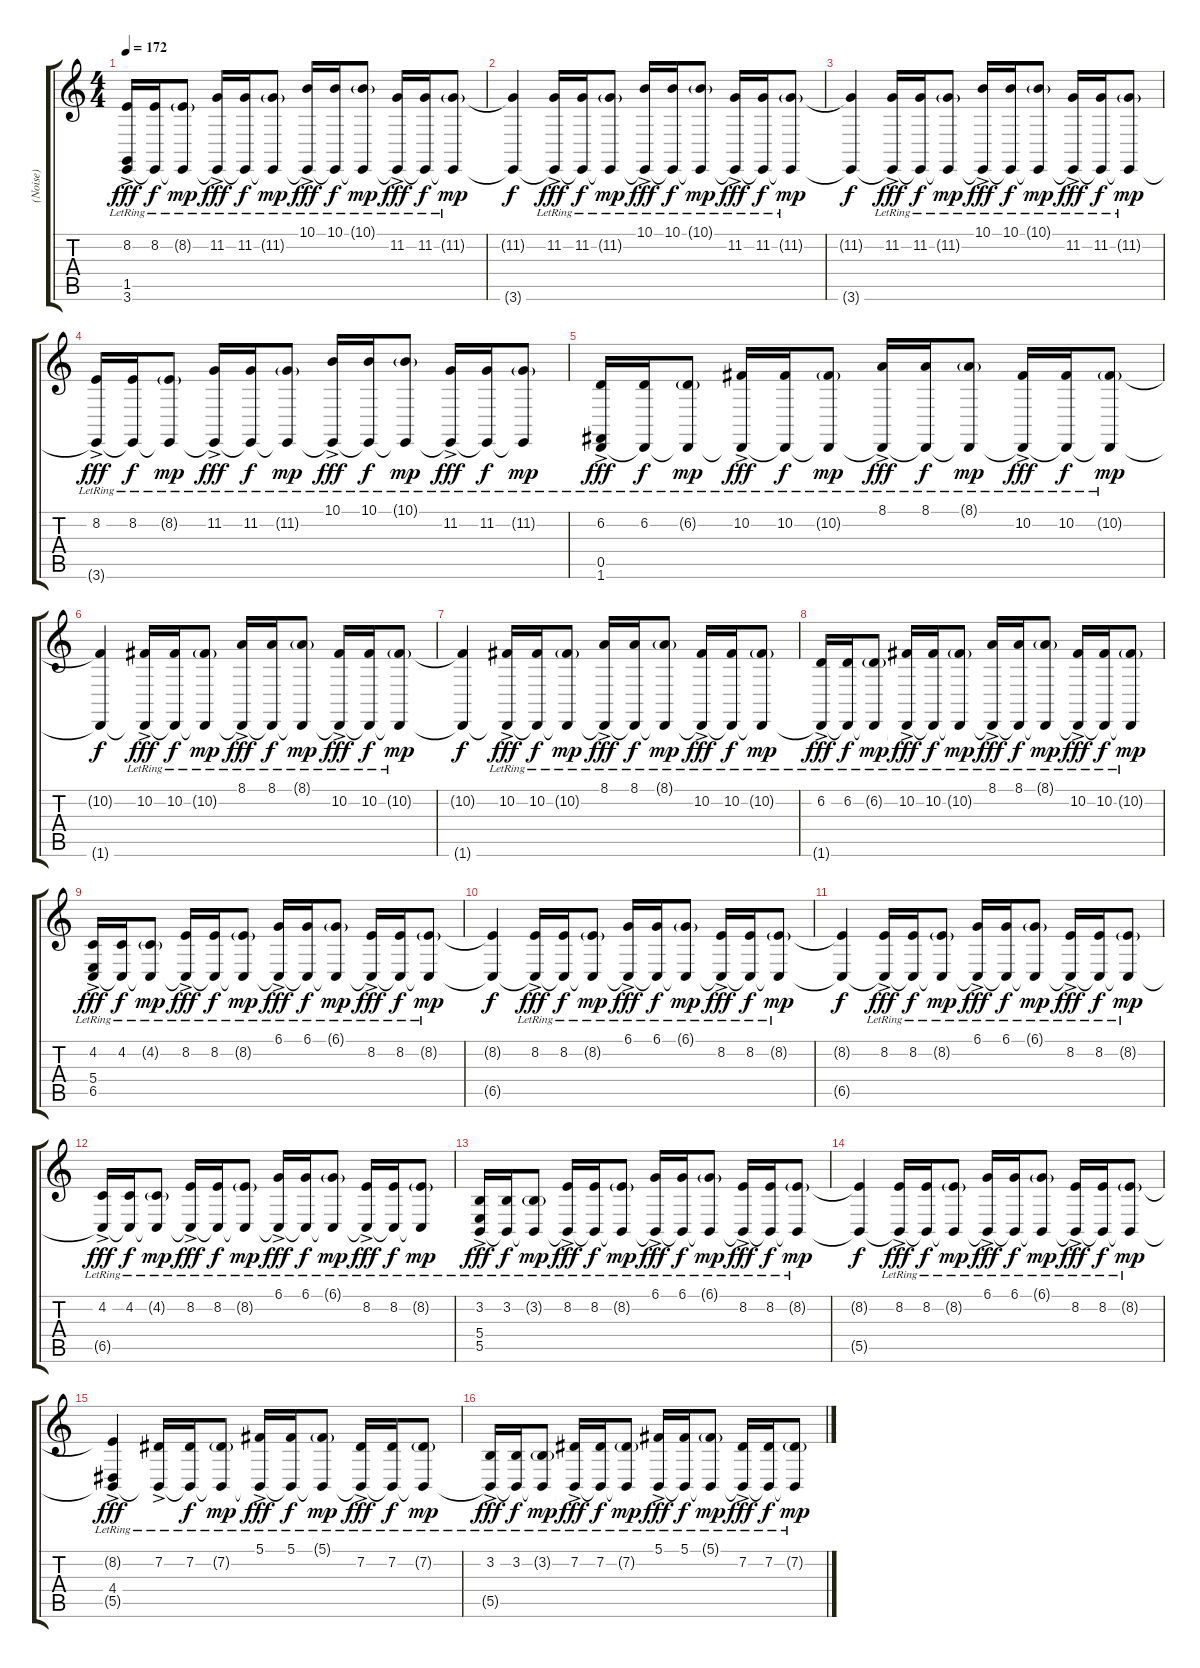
\track ("(Noise)" "(Noise)") {instrument fx6goblins}
\staff {score tabs}
\tuning (Db4 Ab3 E3 B2 Gb2 Db2) {hide}
\ts (4 4)
\tempo 172
\clef g2
\ks c
(8.2{ac lr} 1.5{ac lr} 3.6{ac lr}).16{dy fff instrument fx6goblins} (8.2{lr} 3.6{t}).16{dy f} (8.2{g lr} 3.6{t}).8{dy mp} (11.2{ac lr} 3.6{t}).16{dy fff} (11.2{lr} 3.6{t}).16{dy f} (11.2{g lr} 3.6{t}).8{dy mp} (10.1{ac lr} 3.6{t}).16{dy fff} (10.1{lr} 3.6{t}).16{dy f} (10.1{g lr} 3.6{t}).8{dy mp} (11.2{ac lr} 3.6{t}).16{dy fff} (11.2{lr} 3.6{t}).16{dy f} (11.2{g lr} 3.6{t}).8{dy mp} |
(11.2{t} 3.6{t}).4{dy f} (11.2{ac lr} 3.6{t}).16{dy fff} (11.2{lr} 3.6{t}).16{dy f} (11.2{g lr} 3.6{t}).8{dy mp} (10.1{ac lr} 3.6{t}).16{dy fff} (10.1{lr} 3.6{t}).16{dy f} (10.1{g lr} 3.6{t}).8{dy mp} (11.2{ac lr} 3.6{t}).16{dy fff} (11.2{lr} 3.6{t}).16{dy f} (11.2{g lr} 3.6{t}).8{dy mp} |
(11.2{t} 3.6{t}).4{dy f} (11.2{ac lr} 3.6{t}).16{dy fff} (11.2{lr} 3.6{t}).16{dy f} (11.2{g lr} 3.6{t}).8{dy mp} (10.1{ac lr} 3.6{t}).16{dy fff} (10.1{lr} 3.6{t}).16{dy f} (10.1{g lr} 3.6{t}).8{dy mp} (11.2{ac lr} 3.6{t}).16{dy fff} (11.2{lr} 3.6{t}).16{dy f} (11.2{g lr} 3.6{t}).8{dy mp} |
(8.2{ac lr} 3.6{t}).16{dy fff} (8.2{lr} 3.6{t}).16{dy f} (8.2{g lr} 3.6{t}).8{dy mp} (11.2{ac lr} 3.6{t}).16{dy fff} (11.2{lr} 3.6{t}).16{dy f} (11.2{g lr} 3.6{t}).8{dy mp} (10.1{ac lr} 3.6{t}).16{dy fff} (10.1{lr} 3.6{t}).16{dy f} (10.1{g lr} 3.6{t}).8{dy mp} (11.2{ac lr} 3.6{t}).16{dy fff} (11.2{lr} 3.6{t}).16{dy f} (11.2{g lr} 3.6{t}).8{dy mp} |
(6.2{ac lr} 0.5{ac lr} 1.6{ac lr}).16{dy fff} (6.2{lr} 1.6{t}).16{dy f} (6.2{g lr} 1.6{t}).8{dy mp} (10.2{ac lr} 1.6{t}).16{dy fff} (10.2{lr} 1.6{t}).16{dy f} (10.2{g lr} 1.6{t}).8{dy mp} (8.1{ac lr} 1.6{t}).16{dy fff} (8.1{lr} 1.6{t}).16{dy f} (8.1{g lr} 1.6{t}).8{dy mp} (10.2{ac lr} 1.6{t}).16{dy fff} (10.2{lr} 1.6{t}).16{dy f} (10.2{g lr} 1.6{t}).8{dy mp} |
(10.2{t} 1.6{t}).4{dy f} (10.2{ac lr} 1.6{t}).16{dy fff} (10.2{lr} 1.6{t}).16{dy f} (10.2{g lr} 1.6{t}).8{dy mp} (8.1{ac lr} 1.6{t}).16{dy fff} (8.1{lr} 1.6{t}).16{dy f} (8.1{g lr} 1.6{t}).8{dy mp} (10.2{ac lr} 1.6{t}).16{dy fff} (10.2{lr} 1.6{t}).16{dy f} (10.2{g lr} 1.6{t}).8{dy mp} |
(10.2{t} 1.6{t}).4{dy f} (10.2{ac lr} 1.6{t}).16{dy fff} (10.2{lr} 1.6{t}).16{dy f} (10.2{g lr} 1.6{t}).8{dy mp} (8.1{ac lr} 1.6{t}).16{dy fff} (8.1{lr} 1.6{t}).16{dy f} (8.1{g lr} 1.6{t}).8{dy mp} (10.2{ac lr} 1.6{t}).16{dy fff} (10.2{lr} 1.6{t}).16{dy f} (10.2{g lr} 1.6{t}).8{dy mp} |
(6.2{ac lr} 1.6{t}).16{dy fff} (6.2{lr} 1.6{t}).16{dy f} (6.2{g lr} 1.6{t}).8{dy mp} (10.2{ac lr} 1.6{t}).16{dy fff} (10.2{lr} 1.6{t}).16{dy f} (10.2{g lr} 1.6{t}).8{dy mp} (8.1{ac lr} 1.6{t}).16{dy fff} (8.1{lr} 1.6{t}).16{dy f} (8.1{g lr} 1.6{t}).8{dy mp} (10.2{ac lr} 1.6{t}).16{dy fff} (10.2{lr} 1.6{t}).16{dy f} (10.2{g lr} 1.6{t}).8{dy mp} |
(4.2{ac lr} 5.4{ac lr} 6.5{ac lr}).16{dy fff} (4.2{lr} 6.5{t}).16{dy f} (4.2{g lr} 6.5{t}).8{dy mp} (8.2{ac lr} 6.5{t}).16{dy fff} (8.2{lr} 6.5{t}).16{dy f} (8.2{g lr} 6.5{t}).8{dy mp} (6.1{ac lr} 6.5{t}).16{dy fff} (6.1{lr} 6.5{t}).16{dy f} (6.1{g lr} 6.5{t}).8{dy mp} (8.2{ac lr} 6.5{t}).16{dy fff} (8.2{lr} 6.5{t}).16{dy f} (8.2{g lr} 6.5{t}).8{dy mp} |
(8.2{t} 6.5{t}).4{dy f} (8.2{ac lr} 6.5{t}).16{dy fff} (8.2{lr} 6.5{t}).16{dy f} (8.2{g lr} 6.5{t}).8{dy mp} (6.1{ac lr} 6.5{t}).16{dy fff} (6.1{lr} 6.5{t}).16{dy f} (6.1{g lr} 6.5{t}).8{dy mp} (8.2{ac lr} 6.5{t}).16{dy fff} (8.2{lr} 6.5{t}).16{dy f} (8.2{g lr} 6.5{t}).8{dy mp} |
(8.2{t} 6.5{t}).4{dy f} (8.2{ac lr} 6.5{t}).16{dy fff} (8.2{lr} 6.5{t}).16{dy f} (8.2{g lr} 6.5{t}).8{dy mp} (6.1{ac lr} 6.5{t}).16{dy fff} (6.1{lr} 6.5{t}).16{dy f} (6.1{g lr} 6.5{t}).8{dy mp} (8.2{ac lr} 6.5{t}).16{dy fff} (8.2{lr} 6.5{t}).16{dy f} (8.2{g lr} 6.5{t}).8{dy mp} |
(4.2{ac lr} 6.5{t}).16{dy fff} (4.2{lr} 6.5{t}).16{dy f} (4.2{g lr} 6.5{t}).8{dy mp} (8.2{ac lr} 6.5{t}).16{dy fff} (8.2{lr} 6.5{t}).16{dy f} (8.2{g lr} 6.5{t}).8{dy mp} (6.1{ac lr} 6.5{t}).16{dy fff} (6.1{lr} 6.5{t}).16{dy f} (6.1{g lr} 6.5{t}).8{dy mp} (8.2{ac lr} 6.5{t}).16{dy fff} (8.2{lr} 6.5{t}).16{dy f} (8.2{g lr} 6.5{t}).8{dy mp} |
(3.2{ac lr} 5.4{ac lr} 5.5{ac lr}).16{dy fff} (3.2{lr} 5.5{t}).16{dy f} (3.2{g lr} 5.5{t}).8{dy mp} (8.2{ac lr} 5.5{t}).16{dy fff} (8.2{lr} 5.5{t}).16{dy f} (8.2{g lr} 5.5{t}).8{dy mp} (6.1{ac lr} 5.5{t}).16{dy fff} (6.1{lr} 5.5{t}).16{dy f} (6.1{g lr} 5.5{t}).8{dy mp} (8.2{ac lr} 5.5{t}).16{dy fff} (8.2{lr} 5.5{t}).16{dy f} (8.2{g lr} 5.5{t}).8{dy mp} |
(8.2{t} 5.5{t}).4{dy f} (8.2{ac lr} 5.5{t}).16{dy fff} (8.2{lr} 5.5{t}).16{dy f} (8.2{g lr} 5.5{t}).8{dy mp} (6.1{ac lr} 5.5{t}).16{dy fff} (6.1{lr} 5.5{t}).16{dy f} (6.1{g lr} 5.5{t}).8{dy mp} (8.2{ac lr} 5.5{t}).16{dy fff} (8.2{lr} 5.5{t}).16{dy f} (8.2{g lr} 5.5{t}).8{dy mp} |
(8.2{t} 4.4{ac lr} 5.5{t}).4{dy fff} (7.2{ac lr} 5.5{t}).16 (7.2{lr} 5.5{t}).16{dy f} (7.2{g lr} 5.5{t}).8{dy mp} (5.1{ac lr} 5.5{t}).16{dy fff} (5.1{lr} 5.5{t}).16{dy f} (5.1{g lr} 5.5{t}).8{dy mp} (7.2{ac lr} 5.5{t}).16{dy fff} (7.2{lr} 5.5{t}).16{dy f} (7.2{g lr} 5.5{t}).8{dy mp} |
(3.2{ac lr} 5.5{t}).16{dy fff} (3.2{lr} 5.5{t}).16{dy f} (3.2{g lr} 5.5{t}).8{dy mp} (7.2{ac lr} 5.5{t}).16{dy fff} (7.2{lr} 5.5{t}).16{dy f} (7.2{g lr} 5.5{t}).8{dy mp} (5.1{ac lr} 5.5{t}).16{dy fff} (5.1{lr} 5.5{t}).16{dy f} (5.1{g lr} 5.5{t}).8{dy mp} (7.2{ac lr} 5.5{t}).16{dy fff} (7.2{lr} 5.5{t}).16{dy f} (7.2{g lr} 5.5{t}).8{dy mp}
